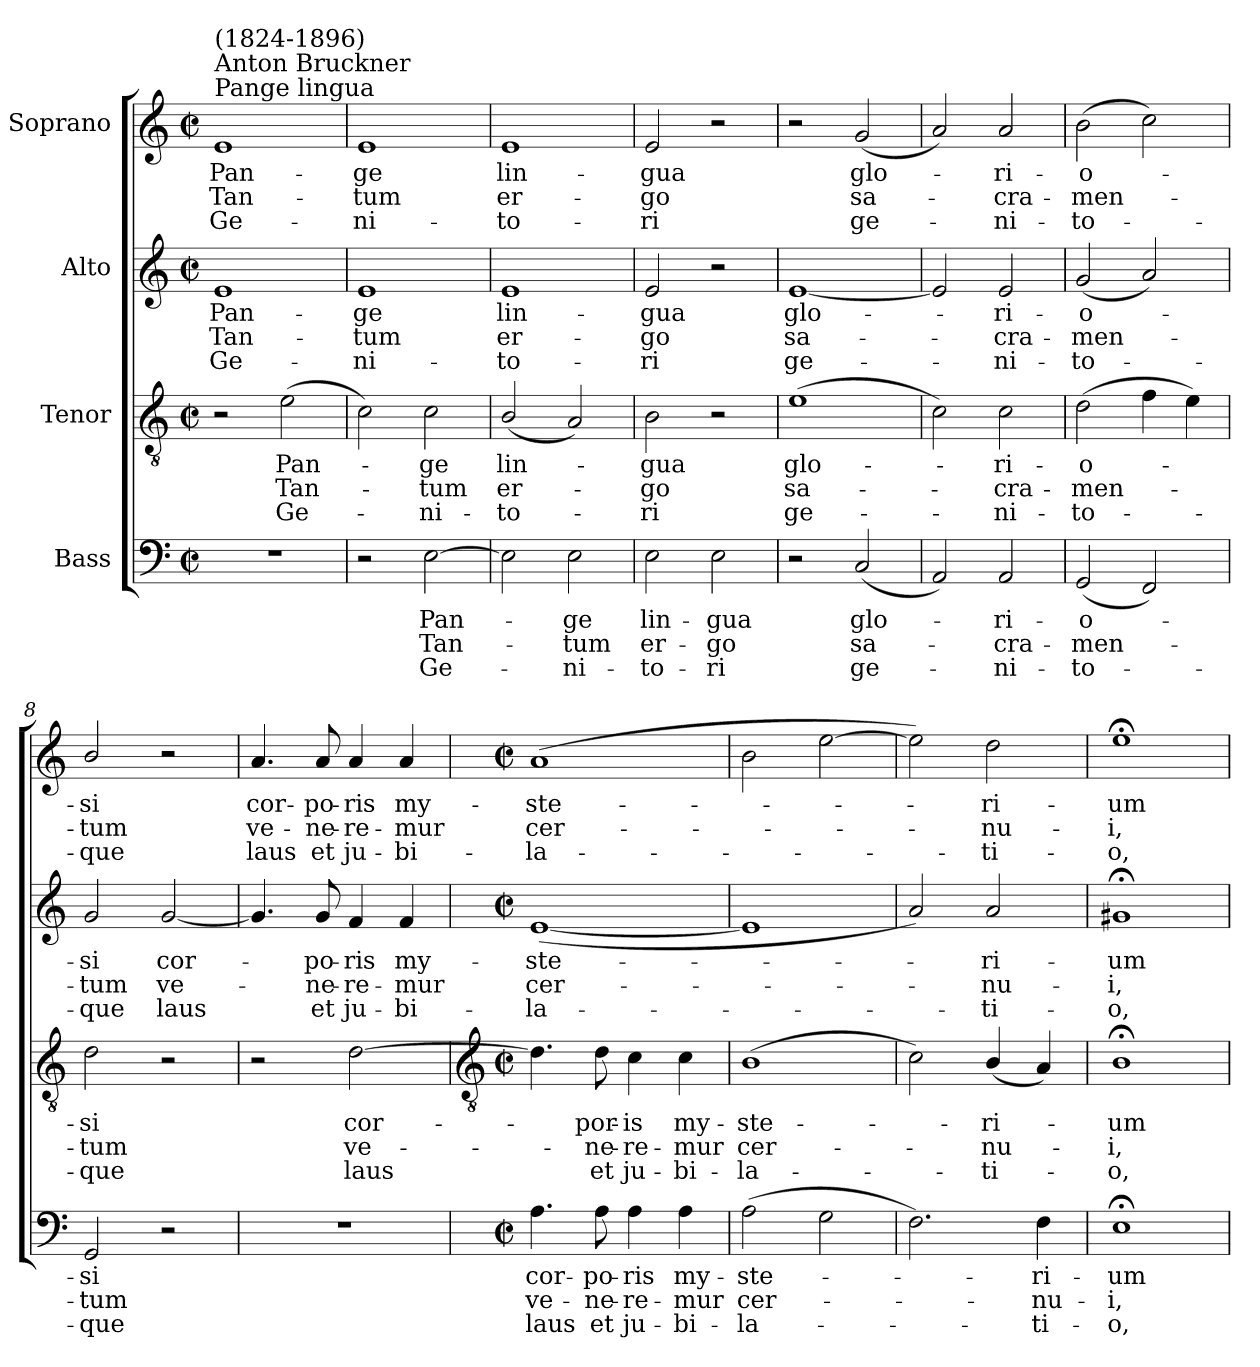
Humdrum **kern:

**kern	**text	**text	**text	**kern	**text	**text	**text	**kern	**text	**text	**text	**kern	**text	**text	**text
*part4	*part4	*part4	*part4	*part3	*part3	*part3	*part3	*part2	*part2	*part2	*part2	*part1	*part1	*part1	*part1
*staff4	*staff4	*staff4	*staff4	*staff3	*staff3	*staff3	*staff3	*staff2	*staff2	*staff2	*staff2	*staff1	*staff1	*staff1	*staff1
*I"Bass	*	*	*	*I"Tenor	*	*	*	*I"Alto	*	*	*	*I"Soprano	*	*	*
*clefF4	*	*	*	*clefGv2	*	*	*	*clefG2	*	*	*	*clefG2	*	*	*
*k[]	*	*	*	*k[]	*	*	*	*k[]	*	*	*	*k[]	*	*	*
*M2/2	*	*	*	*M2/2	*	*	*	*M2/2	*	*	*	*M2/2	*	*	*
*met(c|)	*	*	*	*met(c|)	*	*	*	*met(c|)	*	*	*	*met(c|)	*	*	*
*MM96	*	*	*	*MM96	*	*	*	*MM96	*	*	*	*MM96	*	*	*
=1	=1	=1	=1	=1	=1	=1	=1	=1	=1	=1	=1	=1	=1	=1	=1
!	!	!	!	!	!	!	!	!	!	!	!	!LO:TX:a:t=Pange lingua	!	!	!
!	!	!	!	!	!	!	!	!	!	!	!	!LO:TX:a:t=Anton Bruckner	!	!	!
!	!	!	!	!	!	!	!	!	!	!	!	!LO:TX:a:t=(1824-1896)	!	!	!
!	!	!	!	!	!	!	!	!	!LO:LY:b	!LO:LY:b	!LO:LY:b	!	!LO:LY:b	!LO:LY:b	!LO:LY:b
1r	.	.	.	2r	.	.	.	1e	Pan-	-Tan-	-Ge-	1e	Pan-	-Tan-	-Ge-
!	!	!	!	!	!LO:LY:b	!LO:LY:b	!LO:LY:b	!	!	!	!	!	!	!	!
.	.	.	.	(>2e\	Pan-	Tan-	Ge-	.	.	.	.	.	.	.	.
=2	=2	=2	=2	=2	=2	=2	=2	=2	=2	=2	=2	=2	=2	=2	=2
!	!	!	!	!	!	!	!	!	!LO:LY:b	!LO:LY:b	!LO:LY:b	!	!LO:LY:b	!LO:LY:b	!LO:LY:b
2r	.	.	.	2c\)	.	.	.	1e	-ge	tum	ni-	1e	-ge	tum	ni-
!	!LO:LY:b	!LO:LY:b	!LO:LY:b	!	!LO:LY:b	!LO:LY:b	!LO:LY:b	!	!	!	!	!	!	!	!
[2E\	Pan-	Tan-	Ge-	2c\	ge	tum	ni-	.	.	.	.	.	.	.	.
=3	=3	=3	=3	=3	=3	=3	=3	=3	=3	=3	=3	=3	=3	=3	=3
!	!	!	!	!	!LO:LY:b	!LO:LY:b	!LO:LY:b	!	!LO:LY:b	!LO:LY:b	!LO:LY:b	!	!LO:LY:b	!LO:LY:b	!LO:LY:b
2E\]	.	.	.	(<2B/	-lin-	er-	to-	1e	-lin-	-er-	-to-	1e	-lin-	-er-	-to-
!	!LO:LY:b	!LO:LY:b	!LO:LY:b	!	!	!	!	!	!	!	!	!	!	!	!
2E\	ge	tum	ni-	2A/)	.	.	.	.	.	.	.	.	.	.	.
=4	=4	=4	=4	=4	=4	=4	=4	=4	=4	=4	=4	=4	=4	=4	=4
!	!LO:LY:b	!LO:LY:b	!LO:LY:b	!	!LO:LY:b	!LO:LY:b	!LO:LY:b	!	!LO:LY:b	!LO:LY:b	!LO:LY:b	!	!LO:LY:b	!LO:LY:b	!LO:LY:b
2E\	-lin-	-er-	-to-	2B\	gua	go	ri	2e/	-gua	go	ri	2e/	-gua	go	ri
!	!LO:LY:b	!LO:LY:b	!LO:LY:b	!	!	!	!	!	!	!	!	!	!	!	!
2E\	-gua	go	ri	2r	.	.	.	2r	.	.	.	2r	.	.	.
=5	=5	=5	=5	=5	=5	=5	=5	=5	=5	=5	=5	=5	=5	=5	=5
!	!	!	!	!	!LO:LY:b	!LO:LY:b	!LO:LY:b	!	!LO:LY:b	!LO:LY:b	!LO:LY:b	!	!	!	!
2r	.	.	.	(>1e	glo-	sa-	ge-	[1e	glo-	sa-	ge-	2r	.	.	.
!	!LO:LY:b	!LO:LY:b	!LO:LY:b	!	!	!	!	!	!	!	!	!	!LO:LY:b	!LO:LY:b	!LO:LY:b
(<2C/	glo-	sa-	ge-	.	.	.	.	.	.	.	.	(<2g/	glo-	sa-	ge-
=6	=6	=6	=6	=6	=6	=6	=6	=6	=6	=6	=6	=6	=6	=6	=6
2AA/)	.	.	.	2c\)	.	.	.	2e/]	.	.	.	2a/)	.	.	.
!	!LO:LY:b	!LO:LY:b	!LO:LY:b	!	!LO:LY:b	!LO:LY:b	!LO:LY:b	!	!LO:LY:b	!LO:LY:b	!LO:LY:b	!	!LO:LY:b	!LO:LY:b	!LO:LY:b
2AA/	ri-	-cra-	-ni-	2c\	ri-	-cra-	-ni-	2e/	ri-	-cra-	-ni-	2a/	ri-	-cra-	-ni-
=7	=7	=7	=7	=7	=7	=7	=7	=7	=7	=7	=7	=7	=7	=7	=7
!	!LO:LY:b	!LO:LY:b	!LO:LY:b	!	!LO:LY:b	!LO:LY:b	!LO:LY:b	!	!LO:LY:b	!LO:LY:b	!LO:LY:b	!	!LO:LY:b	!LO:LY:b	!LO:LY:b
(<2GG/	-o-	men-	to-	(>2d\	-o-	men-	to-	(<2g/	-o-	men-	to-	(>2b\	-o-	men-	to-
2FF/)	.	.	.	4f\	.	.	.	2a/)	.	.	.	2cc\)	.	.	.
.	.	.	.	4e\)	.	.	.	.	.	.	.	.	.	.	.
=8	=8	=8	=8	=8	=8	=8	=8	=8	=8	=8	=8	=8	=8	=8	=8
!	!LO:LY:b	!LO:LY:b	!LO:LY:b	!	!LO:LY:b	!LO:LY:b	!LO:LY:b	!	!LO:LY:b	!LO:LY:b	!LO:LY:b	!	!LO:LY:b	!LO:LY:b	!LO:LY:b
2GG/	si	tum	que	2d\	si	tum	que	2g/	si	tum	que	2b/	si	tum	que
!	!	!	!	!	!	!	!	!	!LO:LY:b	!LO:LY:b	!LO:LY:b	!	!	!	!
2r	.	.	.	2r	.	.	.	[2g/	cor-	ve-	laus	2r	.	.	.
=9	=9	=9	=9	=9	=9	=9	=9	=9	=9	=9	=9	=9	=9	=9	=9
!	!	!	!	!	!	!	!	!	!	!	!	!	!LO:LY:b	!LO:LY:b	!LO:LY:b
1r	.	.	.	2r	.	.	.	4.g/]	.	.	.	4.a/	cor-	-ve-	-laus
!	!	!	!	!	!	!	!	!	!LO:LY:b	!LO:LY:b	!LO:LY:b	!	!LO:LY:b	!LO:LY:b	!LO:LY:b
.	.	.	.	.	.	.	.	8g/	po-	-ne-	-et	8a/	po-	-ne-	-et
!	!	!	!	!	!LO:LY:b	!LO:LY:b	!LO:LY:b	!	!LO:LY:b	!LO:LY:b	!LO:LY:b	!	!LO:LY:b	!LO:LY:b	!LO:LY:b
.	.	.	.	[2d\	cor-	ve-	laus	4f/	ris	re-	-ju-	4a/	ris	re-	-ju-
!	!	!	!	!	!	!	!	!	!LO:LY:b	!LO:LY:b	!LO:LY:b	!	!LO:LY:b	!LO:LY:b	!LO:LY:b
.	.	.	.	.	.	.	.	4f/	-my-	-mur	bi-	4a/	-my-	-mur	bi-
!!LO:LB:g=z
=10	=10	=10	=10	=10	=10	=10	=10	=10	=10	=10	=10	=10	=10	=10	=10
*	*	*	*	*clefGv2	*	*	*	*	*	*	*	*	*	*	*
*M2/2	*	*	*	*M2/2	*	*	*	*M2/2	*	*	*	*M2/2	*	*	*
*met(c|)	*	*	*	*met(c|)	*	*	*	*met(c|)	*	*	*	*met(c|)	*	*	*
!	!LO:LY:b	!LO:LY:b	!LO:LY:b	!	!	!	!	!	!LO:LY:b	!LO:LY:b	!LO:LY:b	!	!LO:LY:b	!LO:LY:b	!LO:LY:b
4.A\	cor-	-ve-	-laus	4.d\]	.	.	.	(<[1e	-ste-	cer-	la-	(>1a	-ste-	cer-	la-
!	!LO:LY:b	!LO:LY:b	!LO:LY:b	!	!LO:LY:b	!LO:LY:b	!LO:LY:b	!	!	!	!	!	!	!	!
8A\	po-	-ne-	-et	8d\	por-	-ne-	-et	.	.	.	.	.	.	.	.
!	!LO:LY:b	!LO:LY:b	!LO:LY:b	!	!LO:LY:b	!LO:LY:b	!LO:LY:b	!	!	!	!	!	!	!	!
4A\	ris	re-	-ju-	4c\	is	re-	-ju-	.	.	.	.	.	.	.	.
!	!LO:LY:b	!LO:LY:b	!LO:LY:b	!	!LO:LY:b	!LO:LY:b	!LO:LY:b	!	!	!	!	!	!	!	!
4A\	-my-	-mur	bi-	4c\	-my-	-mur	bi-	.	.	.	.	.	.	.	.
=11	=11	=11	=11	=11	=11	=11	=11	=11	=11	=11	=11	=11	=11	=11	=11
!	!LO:LY:b	!LO:LY:b	!LO:LY:b	!	!LO:LY:b	!LO:LY:b	!LO:LY:b	!	!	!	!	!	!	!	!
(>2A\	-ste-	cer-	la-	(>1B	-ste-	cer-	la-	1e]	.	.	.	2b\	.	.	.
2G\	.	.	.	.	.	.	.	.	.	.	.	[2ee\	.	.	.
=12	=12	=12	=12	=12	=12	=12	=12	=12	=12	=12	=12	=12	=12	=12	=12
2.F\)	.	.	.	2c\)	.	.	.	2a/)	.	.	.	2ee\])	.	.	.
!	!	!	!	!	!LO:LY:b	!LO:LY:b	!LO:LY:b	!	!LO:LY:b	!LO:LY:b	!LO:LY:b	!	!LO:LY:b	!LO:LY:b	!LO:LY:b
.	.	.	.	(<4B/	ri-	nu-	ti-	2a/	ri-	-nu-	-ti-	2dd\	ri-	-nu-	-ti-
!	!LO:LY:b	!LO:LY:b	!LO:LY:b	!	!	!	!	!	!	!	!	!	!	!	!
4F\	ri-	-nu-	-ti-	4A/)	.	.	.	.	.	.	.	.	.	.	.
=13	=13	=13	=13	=13	=13	=13	=13	=13	=13	=13	=13	=13	=13	=13	=13
!	!LO:LY:b	!LO:LY:b	!LO:LY:b	!	!LO:LY:b	!LO:LY:b	!LO:LY:b	!	!LO:LY:b	!LO:LY:b	!LO:LY:b	!	!LO:LY:b	!LO:LY:b	!LO:LY:b
1E;<	-um	i,	o,	1B;<	um	i,	o,	1g#X;<	-um	i,	o,	1ee;<	-um	i,	o,
=	=	=	=	=	=	=	=	=	=	=	=	=	=	=	=
*-	*-	*-	*-	*-	*-	*-	*-	*-	*-	*-	*-	*-	*-	*-	*-
